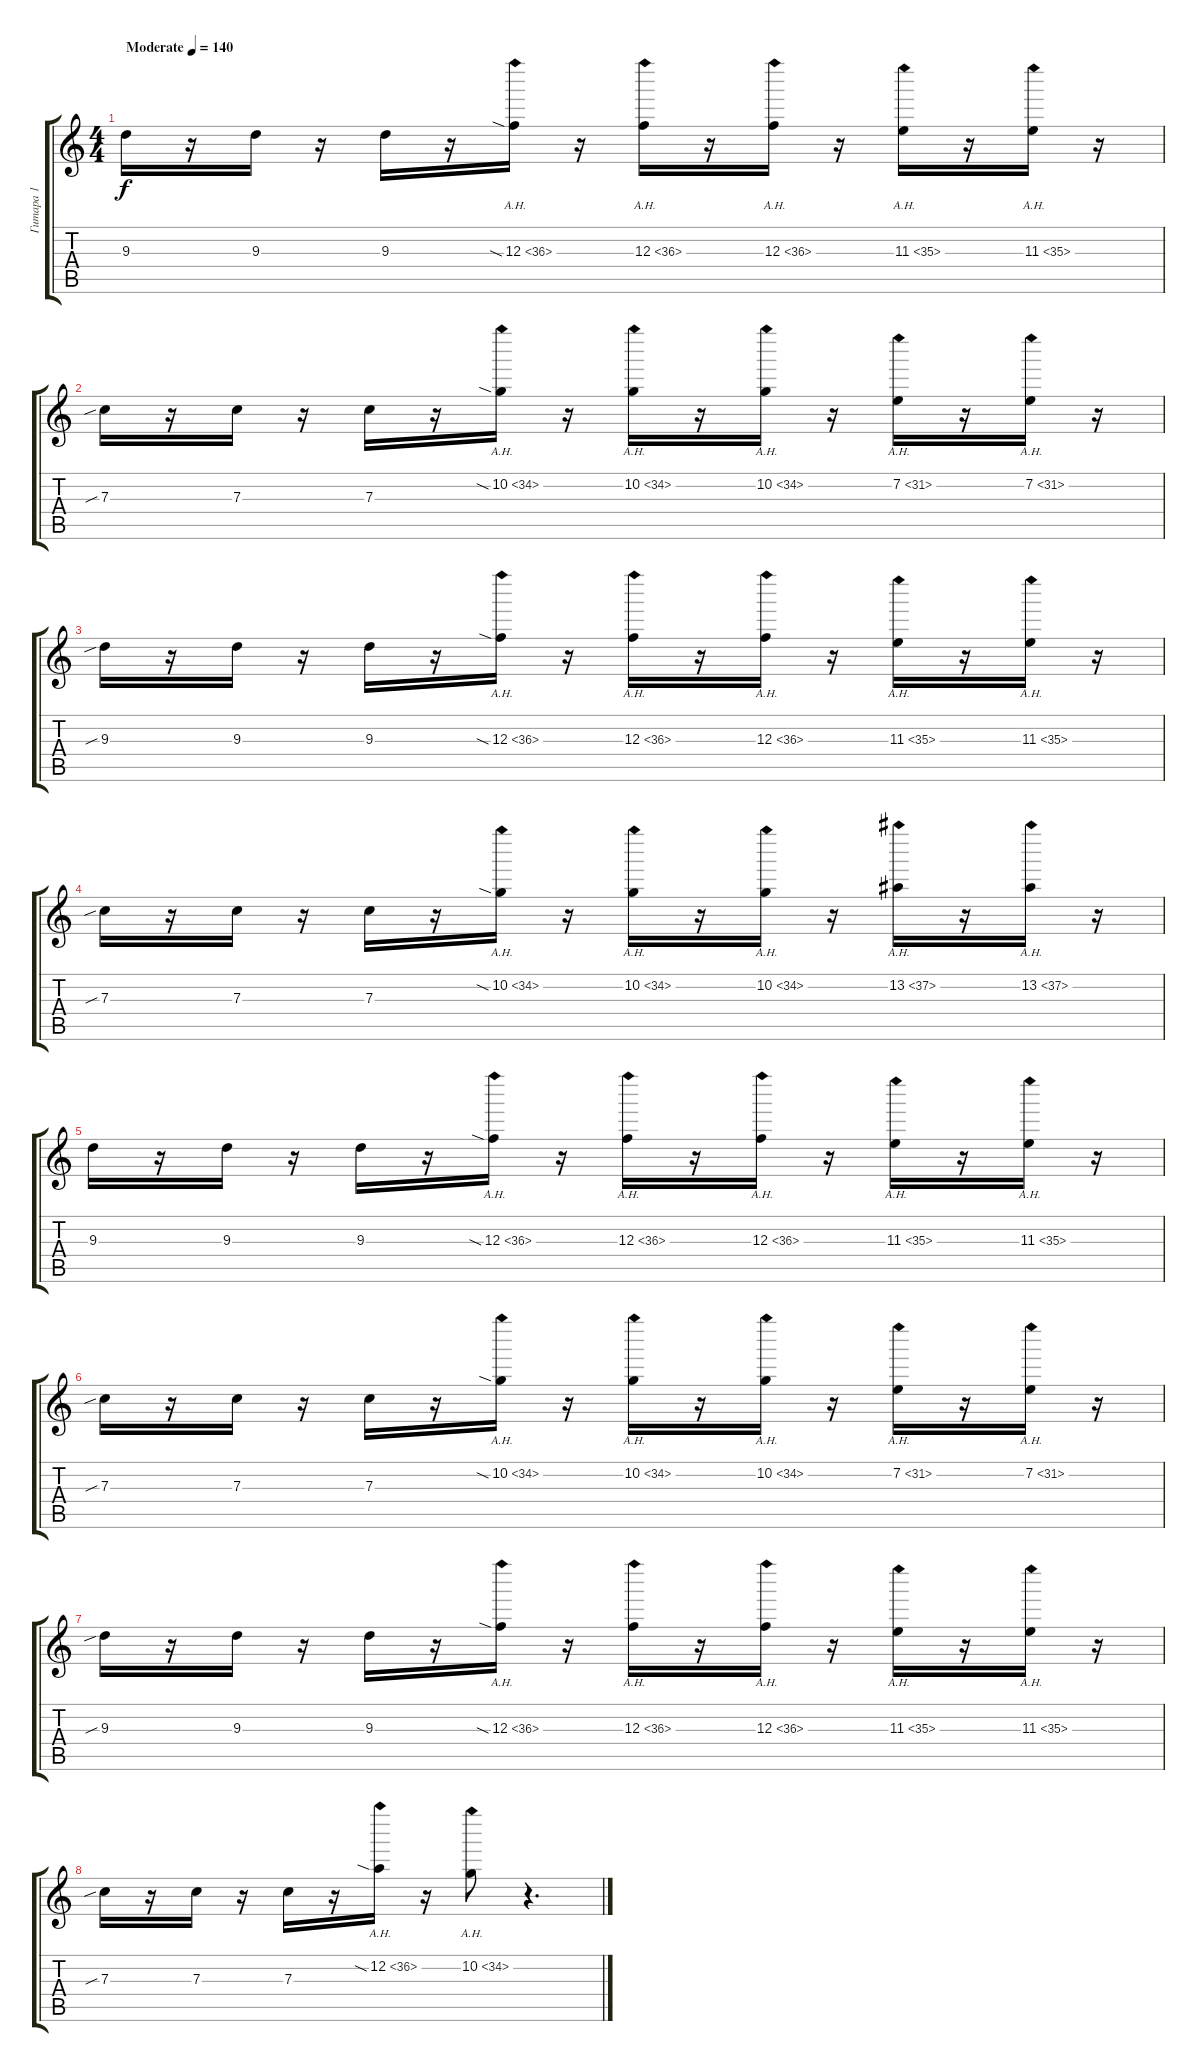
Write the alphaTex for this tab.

\track ("Гитара 1" "Гитара 1") {instrument overdrivenguitar}
\staff {score tabs}
\tuning (D4 A3 F3 C3 G2 D2) {hide}
\ts (4 4)
\tempo (140 "Moderate")
\clef g2
\ks c
9.3.16{dy f instrument overdrivenguitar} r.16 9.3.16 r.16 9.3.16 r.16 12.3{ah 24 sia}.16 r.16 12.3{ah 24}.16 r.16 12.3{ah 24}.16 r.16 11.3{ah 24}.16 r.16 11.3{ah 24}.16 r.16 |
7.3{sib}.16 r.16 7.3.16 r.16 7.3.16 r.16 10.2{ah 24 sia}.16 r.16 10.2{ah 24}.16 r.16 10.2{ah 24}.16 r.16 7.2{ah 24}.16 r.16 7.2{ah 24}.16 r.16 |
9.3{sib}.16 r.16 9.3.16 r.16 9.3.16 r.16 12.3{ah 24 sia}.16 r.16 12.3{ah 24}.16 r.16 12.3{ah 24}.16 r.16 11.3{ah 24}.16 r.16 11.3{ah 24}.16 r.16 |
7.3{sib}.16 r.16 7.3.16 r.16 7.3.16 r.16 10.2{ah 24 sia}.16 r.16 10.2{ah 24}.16 r.16 10.2{ah 24}.16 r.16 13.2{ah 24}.16 r.16 13.2{ah 24}.16 r.16 |
9.3.16 r.16 9.3.16 r.16 9.3.16 r.16 12.3{ah 24 sia}.16 r.16 12.3{ah 24}.16 r.16 12.3{ah 24}.16 r.16 11.3{ah 24}.16 r.16 11.3{ah 24}.16 r.16 |
7.3{sib}.16 r.16 7.3.16 r.16 7.3.16 r.16 10.2{ah 24 sia}.16 r.16 10.2{ah 24}.16 r.16 10.2{ah 24}.16 r.16 7.2{ah 24}.16 r.16 7.2{ah 24}.16 r.16 |
9.3{sib}.16 r.16 9.3.16 r.16 9.3.16 r.16 12.3{ah 24 sia}.16 r.16 12.3{ah 24}.16 r.16 12.3{ah 24}.16 r.16 11.3{ah 24}.16 r.16 11.3{ah 24}.16 r.16 |
7.3{sib}.16 r.16 7.3.16 r.16 7.3.16 r.16 12.2{ah 24 sia}.16 r.16 10.2{ah 24}.8 r.4{d}
